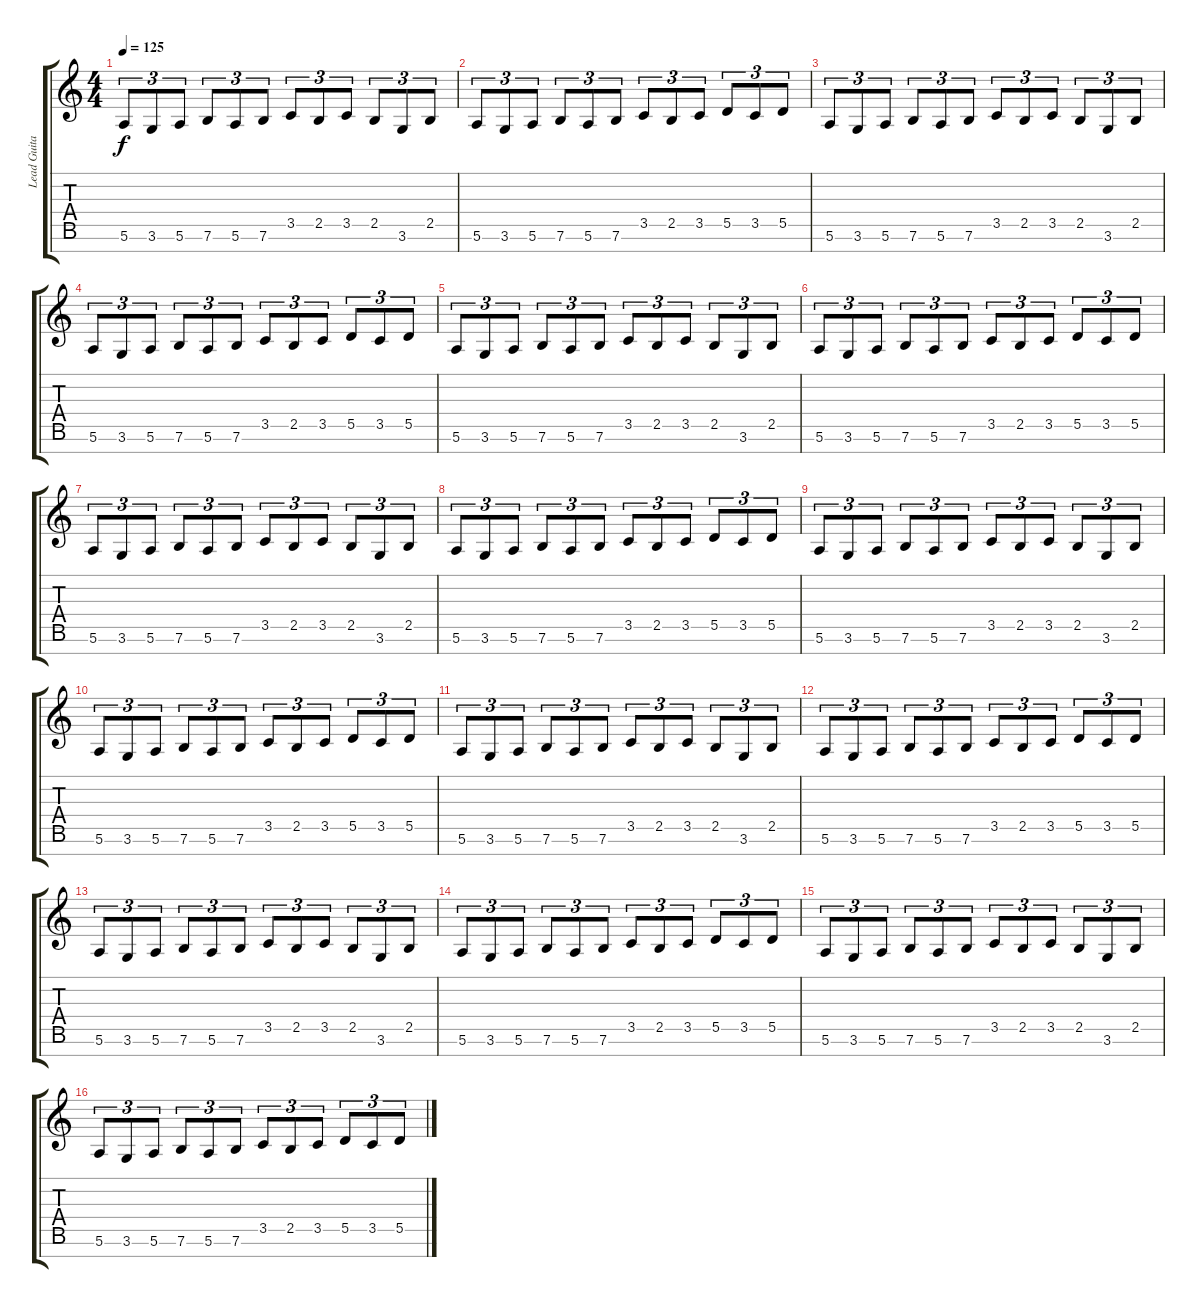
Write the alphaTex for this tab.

\track ("Lead Guitar" "Lead Guita") {instrument electricguitarclean}
\staff {score tabs}
\tuning (E4 B3 G3 D3 A2 E2 B1) {hide}
\ts (4 4)
\tempo 125
\clef g2
\ks c
5.6.8{tu (3 2) dy f instrument distortionguitar} 3.6.8{tu (3 2)} 5.6.8{tu (3 2)} 7.6.8{tu (3 2)} 5.6.8{tu (3 2)} 7.6.8{tu (3 2)} 3.5.8{tu (3 2)} 2.5.8{tu (3 2)} 3.5.8{tu (3 2)} 2.5.8{tu (3 2)} 3.6.8{tu (3 2)} 2.5.8{tu (3 2)} |
5.6.8{tu (3 2)} 3.6.8{tu (3 2)} 5.6.8{tu (3 2)} 7.6.8{tu (3 2)} 5.6.8{tu (3 2)} 7.6.8{tu (3 2)} 3.5.8{tu (3 2)} 2.5.8{tu (3 2)} 3.5.8{tu (3 2)} 5.5.8{tu (3 2)} 3.5.8{tu (3 2)} 5.5.8{tu (3 2)} |
5.6.8{tu (3 2) instrument distortionguitar} 3.6.8{tu (3 2)} 5.6.8{tu (3 2)} 7.6.8{tu (3 2)} 5.6.8{tu (3 2)} 7.6.8{tu (3 2)} 3.5.8{tu (3 2)} 2.5.8{tu (3 2)} 3.5.8{tu (3 2)} 2.5.8{tu (3 2)} 3.6.8{tu (3 2)} 2.5.8{tu (3 2)} |
5.6.8{tu (3 2)} 3.6.8{tu (3 2)} 5.6.8{tu (3 2)} 7.6.8{tu (3 2)} 5.6.8{tu (3 2)} 7.6.8{tu (3 2)} 3.5.8{tu (3 2)} 2.5.8{tu (3 2)} 3.5.8{tu (3 2)} 5.5.8{tu (3 2)} 3.5.8{tu (3 2)} 5.5.8{tu (3 2)} |
5.6.8{tu (3 2) instrument distortionguitar} 3.6.8{tu (3 2)} 5.6.8{tu (3 2)} 7.6.8{tu (3 2)} 5.6.8{tu (3 2)} 7.6.8{tu (3 2)} 3.5.8{tu (3 2)} 2.5.8{tu (3 2)} 3.5.8{tu (3 2)} 2.5.8{tu (3 2)} 3.6.8{tu (3 2)} 2.5.8{tu (3 2)} |
5.6.8{tu (3 2)} 3.6.8{tu (3 2)} 5.6.8{tu (3 2)} 7.6.8{tu (3 2)} 5.6.8{tu (3 2)} 7.6.8{tu (3 2)} 3.5.8{tu (3 2)} 2.5.8{tu (3 2)} 3.5.8{tu (3 2)} 5.5.8{tu (3 2)} 3.5.8{tu (3 2)} 5.5.8{tu (3 2)} |
5.6.8{tu (3 2) instrument distortionguitar} 3.6.8{tu (3 2)} 5.6.8{tu (3 2)} 7.6.8{tu (3 2)} 5.6.8{tu (3 2)} 7.6.8{tu (3 2)} 3.5.8{tu (3 2)} 2.5.8{tu (3 2)} 3.5.8{tu (3 2)} 2.5.8{tu (3 2)} 3.6.8{tu (3 2)} 2.5.8{tu (3 2)} |
5.6.8{tu (3 2)} 3.6.8{tu (3 2)} 5.6.8{tu (3 2)} 7.6.8{tu (3 2)} 5.6.8{tu (3 2)} 7.6.8{tu (3 2)} 3.5.8{tu (3 2)} 2.5.8{tu (3 2)} 3.5.8{tu (3 2)} 5.5.8{tu (3 2)} 3.5.8{tu (3 2)} 5.5.8{tu (3 2)} |
5.6.8{tu (3 2) instrument distortionguitar} 3.6.8{tu (3 2)} 5.6.8{tu (3 2)} 7.6.8{tu (3 2)} 5.6.8{tu (3 2)} 7.6.8{tu (3 2)} 3.5.8{tu (3 2)} 2.5.8{tu (3 2)} 3.5.8{tu (3 2)} 2.5.8{tu (3 2)} 3.6.8{tu (3 2)} 2.5.8{tu (3 2)} |
5.6.8{tu (3 2)} 3.6.8{tu (3 2)} 5.6.8{tu (3 2)} 7.6.8{tu (3 2)} 5.6.8{tu (3 2)} 7.6.8{tu (3 2)} 3.5.8{tu (3 2)} 2.5.8{tu (3 2)} 3.5.8{tu (3 2)} 5.5.8{tu (3 2)} 3.5.8{tu (3 2)} 5.5.8{tu (3 2)} |
5.6.8{tu (3 2) instrument distortionguitar} 3.6.8{tu (3 2)} 5.6.8{tu (3 2)} 7.6.8{tu (3 2)} 5.6.8{tu (3 2)} 7.6.8{tu (3 2)} 3.5.8{tu (3 2)} 2.5.8{tu (3 2)} 3.5.8{tu (3 2)} 2.5.8{tu (3 2)} 3.6.8{tu (3 2)} 2.5.8{tu (3 2)} |
5.6.8{tu (3 2)} 3.6.8{tu (3 2)} 5.6.8{tu (3 2)} 7.6.8{tu (3 2)} 5.6.8{tu (3 2)} 7.6.8{tu (3 2)} 3.5.8{tu (3 2)} 2.5.8{tu (3 2)} 3.5.8{tu (3 2)} 5.5.8{tu (3 2)} 3.5.8{tu (3 2)} 5.5.8{tu (3 2)} |
5.6.8{tu (3 2) instrument distortionguitar} 3.6.8{tu (3 2)} 5.6.8{tu (3 2)} 7.6.8{tu (3 2)} 5.6.8{tu (3 2)} 7.6.8{tu (3 2)} 3.5.8{tu (3 2)} 2.5.8{tu (3 2)} 3.5.8{tu (3 2)} 2.5.8{tu (3 2)} 3.6.8{tu (3 2)} 2.5.8{tu (3 2)} |
5.6.8{tu (3 2)} 3.6.8{tu (3 2)} 5.6.8{tu (3 2)} 7.6.8{tu (3 2)} 5.6.8{tu (3 2)} 7.6.8{tu (3 2)} 3.5.8{tu (3 2)} 2.5.8{tu (3 2)} 3.5.8{tu (3 2)} 5.5.8{tu (3 2)} 3.5.8{tu (3 2)} 5.5.8{tu (3 2)} |
5.6.8{tu (3 2) instrument distortionguitar} 3.6.8{tu (3 2)} 5.6.8{tu (3 2)} 7.6.8{tu (3 2)} 5.6.8{tu (3 2)} 7.6.8{tu (3 2)} 3.5.8{tu (3 2)} 2.5.8{tu (3 2)} 3.5.8{tu (3 2)} 2.5.8{tu (3 2)} 3.6.8{tu (3 2)} 2.5.8{tu (3 2)} |
5.6.8{tu (3 2)} 3.6.8{tu (3 2)} 5.6.8{tu (3 2)} 7.6.8{tu (3 2)} 5.6.8{tu (3 2)} 7.6.8{tu (3 2)} 3.5.8{tu (3 2)} 2.5.8{tu (3 2)} 3.5.8{tu (3 2)} 5.5.8{tu (3 2)} 3.5.8{tu (3 2)} 5.5.8{tu (3 2)}
